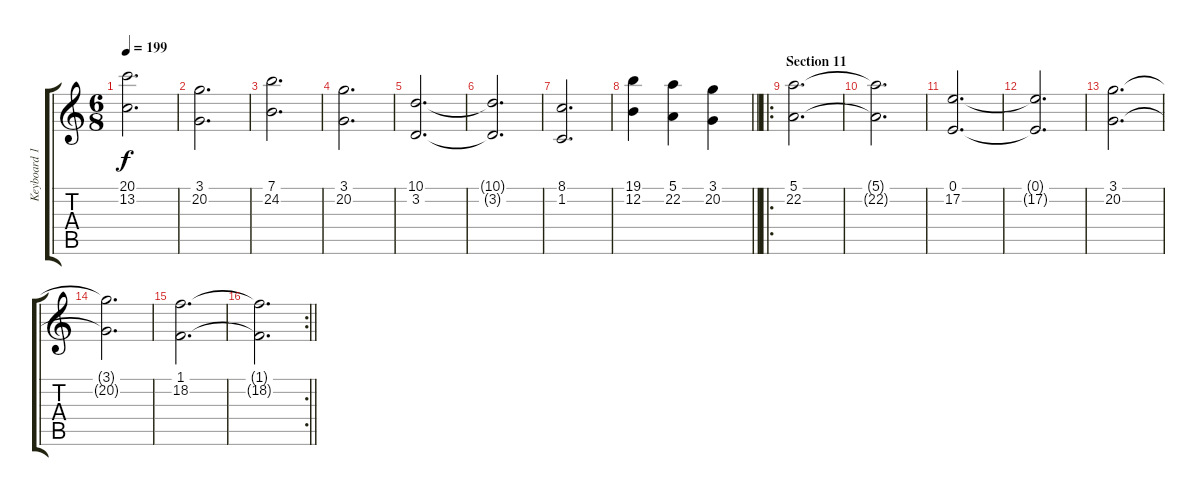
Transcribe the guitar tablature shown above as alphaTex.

\track ("Keyboard 1" "Keyboard 1") {instrument stringensemble1}
\staff {score tabs}
\tuning (E4 B3 G3 D3 A2 E2) {hide}
\ts (6 8)
\tempo 199
\clef g2
\ks c
(20.1 13.2).2{d dy f} |
(3.1 20.2).2{d} |
(7.1 24.2).2{d} |
(3.1 20.2).2{d} |
(10.1 3.2).2{d} |
(10.1{t} 3.2{t}).2{d} |
(8.1 1.2).2{d} |
\barLineRight lightlight
(19.1 12.2).4 (5.1 22.2).4 (3.1 20.2).4 |
\ro
\section ("" "Section 11")
(5.1 22.2).2{d} |
(5.1{t} 22.2{t}).2{d} |
(0.1 17.2).2{d} |
(0.1{t} 17.2{t}).2{d} |
(3.1 20.2).2{d} |
(3.1{t} 20.2{t}).2{d} |
(1.1 18.2).2{d} |
\rc 2
\barLineRight lightlight
(1.1{t} 18.2{t}).2{d}
